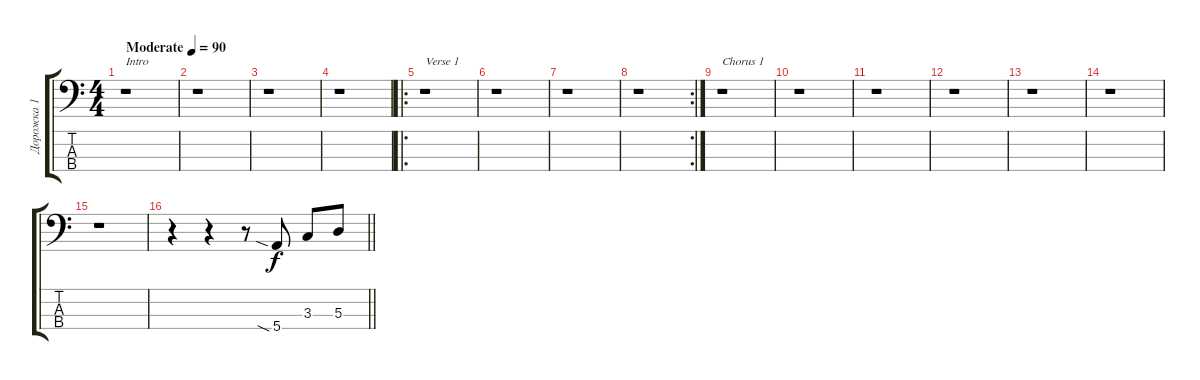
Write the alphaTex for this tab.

\track ("Дорожка 1" "Дорожка 1") {instrument slapbass1}
\staff {score tabs}
\tuning (G2 D2 A1 E1) {hide}
\ts (4 4)
\tempo (90 "Moderate")
\clef f4
\ks c
r.1{txt "Intro" dy f instrument slapbass1} |
r.1 |
r.1 |
r.1 |
\ro
r.1{txt "Verse 1"} |
r.1 |
r.1 |
\rc 2
r.1 |
r.1{txt "Chorus 1"} |
r.1 |
r.1 |
r.1 |
r.1 |
r.1 |
r.1 |
\barLineRight lightlight
r.4 r.4 r.8 5.4{sia}.8 3.3.8 5.3.8
